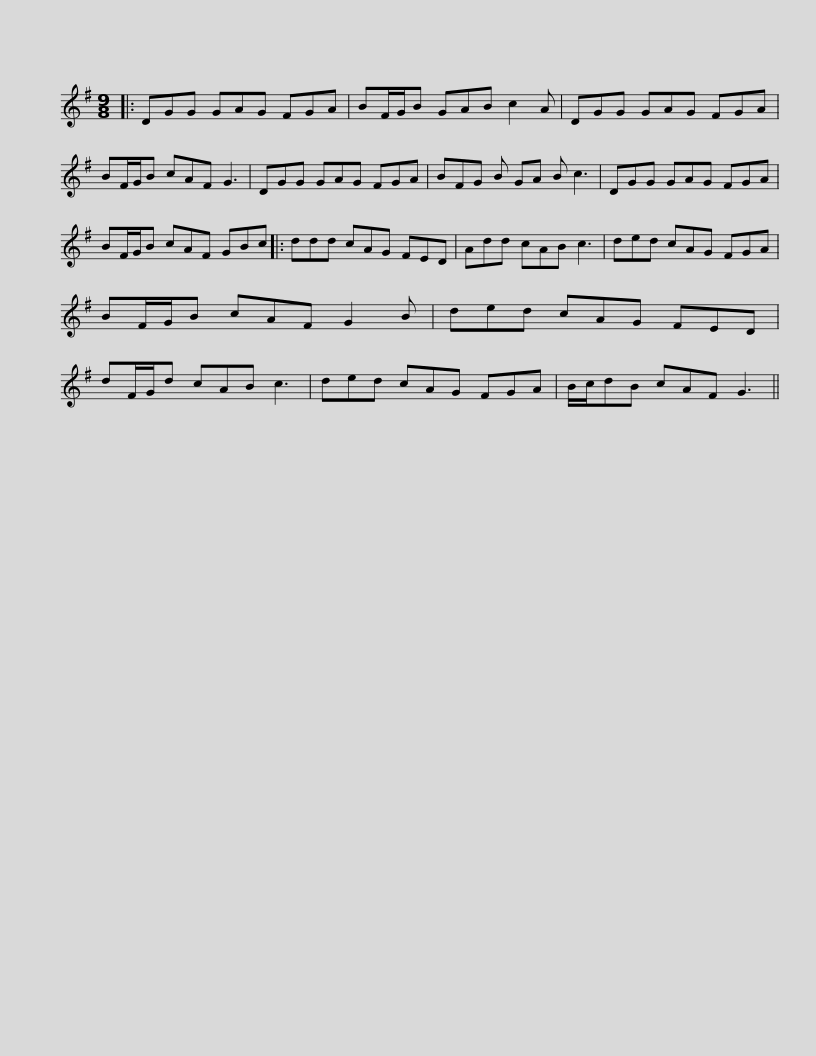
X:1
L:1/8
M:9/8
I:linebreak $
K:G
V:1 treble
V:1
|: DGG GAG FGA | BF/G/B GAB c2 A | DGG GAG FGA | BF/G/B cAF G3 |$ DGG GAG FGA | %5
 BFG B GA B c3 | DGG GAG FGA | BF/G/B cAF GBc |: ddd cAG FED |$ Add cAB c3 | %10
 ded cAG FGA | BF/G/B cAF G2 B | ded cAG FED | dF/G/d cAB c3 |$ ded cAG FGA | %15
 B/c/dB cAF G3 || %16
